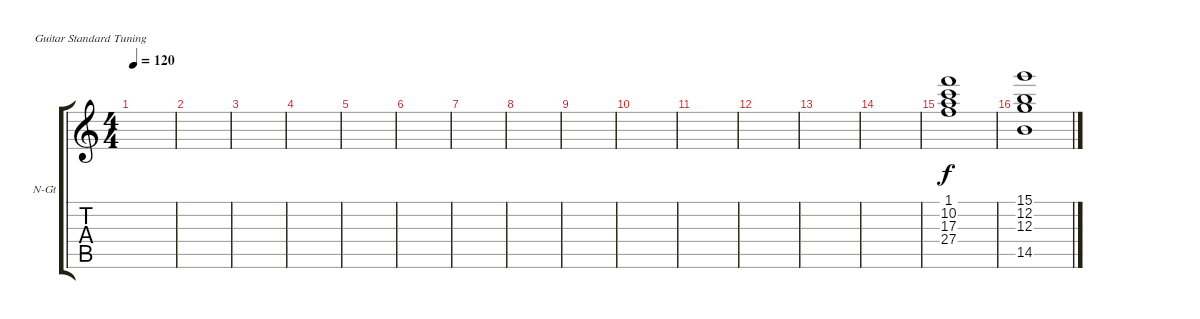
\defaultSystemsLayout 4
\bracketExtendMode groupsimilarinstruments
\firstSystemTrackNameOrientation horizontal
\otherSystemsTrackNameOrientation horizontal
\track ("Guitar 2 ( may be Piano )" "N-Gt") {instrument acousticgrandpiano}
\staff {score tabs}
\tuning (E4 B3 G3 D3 A2 E2)
\displaytranspose 12
\ts (4 4)
\tempo 120
\clef g2
\scale
0.333333
\ks c
|
\scale
0.333333 |
\scale
0.333333 |
\scale
0.333333 |
\scale
0.333333 |
\scale
0.333333 |
\scale
0.333333 |
\scale
0.333333 |
\scale
0.333333 |
\scale
0.333333 |
\scale
0.333333 |
\scale
0.333333 |
\scale
0.333333 |
\scale
0.333333 |
\scale
0.333333 (1.1 10.2 17.3 27.4).1 |
\scale
0.333333 (15.1 12.2 12.3 14.5).1
